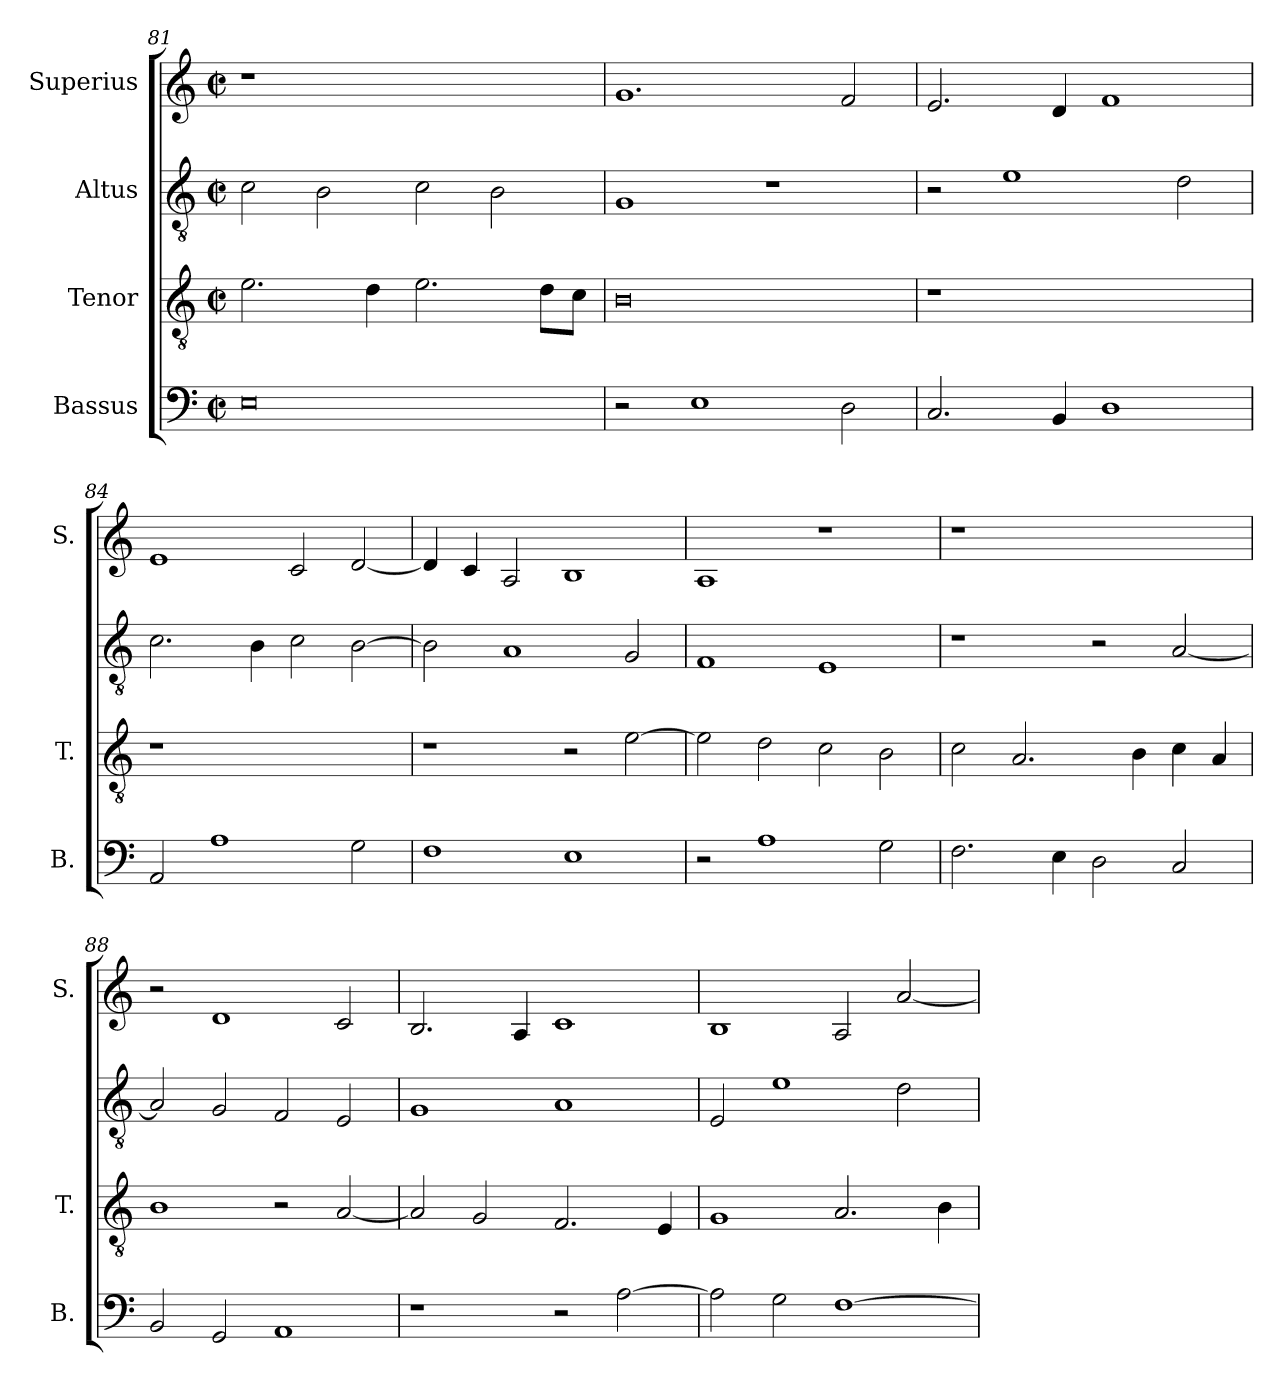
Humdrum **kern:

**kern	**kern	**kern	**kern
*part4	*part3	*part2	*part1
*staff4	*staff3	*staff2	*staff1
*I"Bassus	*I"Tenor	*I"Altus	*I"Superius
*I'B.	*I'T.	*	*I'S.
*clefF4	*clefGv2	*clefGv2	*clefG2
*	*ITrd7c12	*ITrd7c12	*
*k[]	*k[]	*k[]	*k[]
*C:	*C:	*C:	*C:
*M2/2	*M2/2	*M2/2	*M2/2
*met(c|)	*met(c|)	*met(c|)	*met(c|)
=81	=81	=81	=81
!	!	!	!LO:N:vis=1
0Ei	2.Ei\	2Ci\	1r
.	.	2BBi\	.
.	4Di\	.	.
.	2.Ei\	2Ci\	1ryy
.	.	2BBi\	.
.	8Di\L	.	.
.	8Ci\J	.	.
=82	=82	=82	=82
2r	0BBi	1GGi	1.gi
1Ei	.	.	.
.	.	1r	.
2Di\	.	.	2fi/
=83	=83	=83	=83
!	!LO:N:vis=1	!	!
2.Ci/	1r	2r	2.ei/
.	.	1Ei	.
4BBi/	.	.	4di/
1Di	1ryy	.	1fi
.	.	2Di\	.
=84	=84	=84	=84
!	!LO:N:vis=1	!	!
2AAi/	1r	2.Ci\	1ei
1Ai	.	.	.
.	.	4BBi\	.
.	1ryy	2Ci\	2ci/
2Gi\	.	[>2BBi\	[<2di/
!!LO:LB:g=z
=85	=85	=85	=85
1Fi	1r	2BBi\]	4di/]
.	.	.	4ci/
.	.	1AAi	2Ai/
1Ei	2r	.	1Bi
.	[>2Ei\	2GGi/	.
=86	=86	=86	=86
2r	2Ei\]	1FFi	1Ai
1Ai	2Di\	.	.
.	2Ci\	1EEi	1r
2Gi\	2BBi\	.	.
=87	=87	=87	=87
!	!	!	!LO:N:vis=1
2.Fi\	2Ci\	1r	1r
.	2.AAi/	.	.
4Ei\	.	.	.
2Di\	.	2r	1ryy
.	4BBi\	.	.
2Ci/	4Ci\	[<2AAi/	.
.	4AAi/	.	.
=88	=88	=88	=88
2BBi/	1BBi	2AAi/]	2r
2GGi/	.	2GGi/	1di
1AAi	2r	2FFi/	.
.	[<2AAi/	2EEi/	2ci/
!!LO:PB:g=z
=89	=89	=89	=89
1r	2AAi/]	1GGi	2.Bi/
.	2GGi/	.	.
.	.	.	4Ai/
2r	2.FFi/	1AAi	1ci
[>2Ai\	.	.	.
.	4EEi/	.	.
=90	=90	=90	=90
2Ai\]	1GGi	2EEi/	1Bi
2Gi\	.	1Ei	.
[>1Fi	2.AAi/	.	2Ai/
.	.	2Di\	[<2ai/
.	4BBi\	.	.
=	=	=	=
*-	*-	*-	*-
